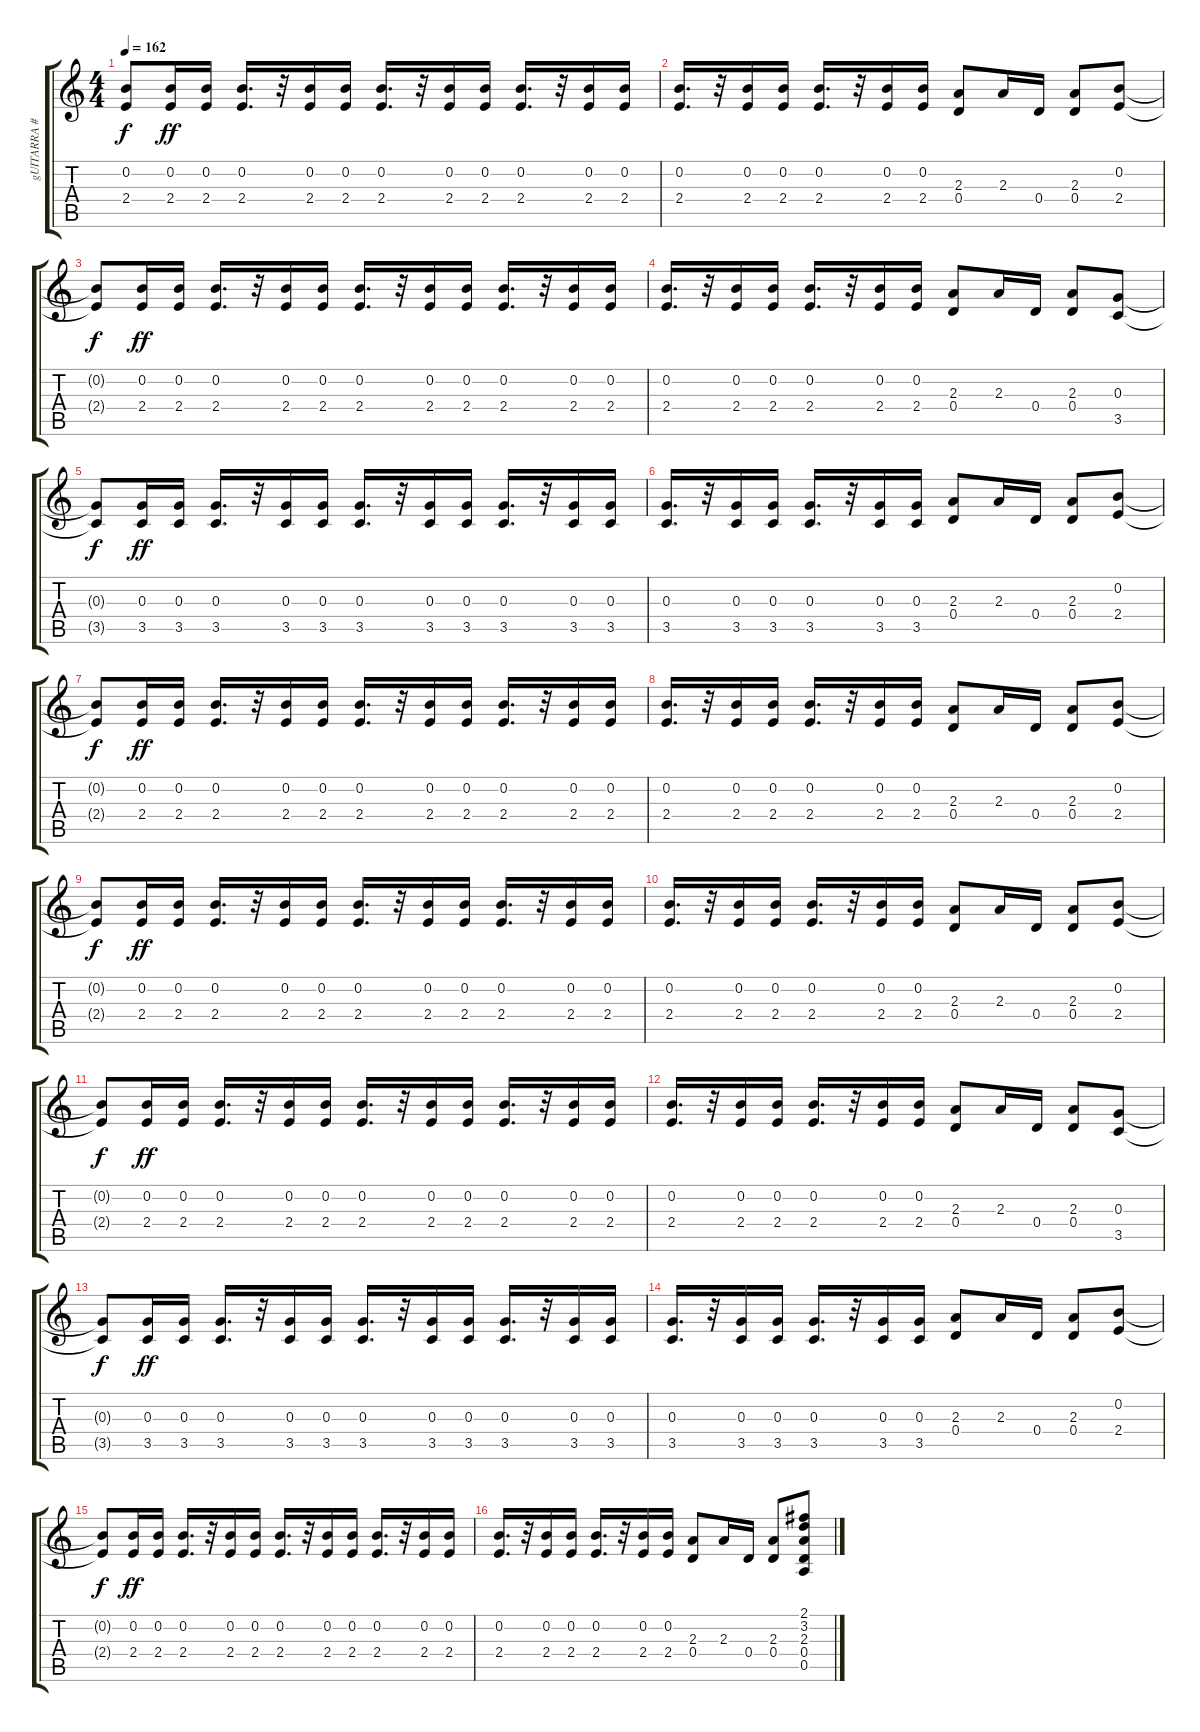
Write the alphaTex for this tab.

\track ("gUITARRA #2" "gUITARRA #") {instrument overdrivenguitar}
\staff {score tabs}
\tuning (E4 B3 G3 D3 A2 E2) {hide}
\ts (4 4)
\tempo 162
\clef g2
\ks c
(0.2{t} 2.4{t}).8{dy f} (0.2 2.4).16{dy ff} (0.2 2.4).16 (0.2 2.4).16{d} r.32 (0.2 2.4).16 (0.2 2.4).16 (0.2 2.4).16{d} r.32 (0.2 2.4).16 (0.2 2.4).16 (0.2 2.4).16{d} r.32 (0.2 2.4).16 (0.2 2.4).16 |
(0.2 2.4).16{d} r.32 (0.2 2.4).16 (0.2 2.4).16 (0.2 2.4).16{d} r.32 (0.2 2.4).16 (0.2 2.4).16 (2.3 0.4).8 2.3.16 0.4.16 (2.3 0.4).8 (0.2 2.4).8 |
(0.2{t} 2.4{t}).8{dy f} (0.2 2.4).16{dy ff} (0.2 2.4).16 (0.2 2.4).16{d} r.32 (0.2 2.4).16 (0.2 2.4).16 (0.2 2.4).16{d} r.32 (0.2 2.4).16 (0.2 2.4).16 (0.2 2.4).16{d} r.32 (0.2 2.4).16 (0.2 2.4).16 |
(0.2 2.4).16{d} r.32 (0.2 2.4).16 (0.2 2.4).16 (0.2 2.4).16{d} r.32 (0.2 2.4).16 (0.2 2.4).16 (2.3 0.4).8 2.3.16 0.4.16 (2.3 0.4).8 (0.3 3.5).8 |
(0.3{t} 3.5{t}).8{dy f} (0.3 3.5).16{dy ff} (0.3 3.5).16 (0.3 3.5).16{d} r.32 (0.3 3.5).16 (0.3 3.5).16 (0.3 3.5).16{d} r.32 (0.3 3.5).16 (0.3 3.5).16 (0.3 3.5).16{d} r.32 (0.3 3.5).16 (0.3 3.5).16 |
(0.3 3.5).16{d} r.32 (0.3 3.5).16 (0.3 3.5).16 (0.3 3.5).16{d} r.32 (0.3 3.5).16 (0.3 3.5).16 (2.3 0.4).8 2.3.16 0.4.16 (2.3 0.4).8 (0.2 2.4).8 |
(0.2{t} 2.4{t}).8{dy f} (0.2 2.4).16{dy ff} (0.2 2.4).16 (0.2 2.4).16{d} r.32 (0.2 2.4).16 (0.2 2.4).16 (0.2 2.4).16{d} r.32 (0.2 2.4).16 (0.2 2.4).16 (0.2 2.4).16{d} r.32 (0.2 2.4).16 (0.2 2.4).16 |
(0.2 2.4).16{d} r.32 (0.2 2.4).16 (0.2 2.4).16 (0.2 2.4).16{d} r.32 (0.2 2.4).16 (0.2 2.4).16 (2.3 0.4).8 2.3.16 0.4.16 (2.3 0.4).8 (0.2 2.4).8 |
(0.2{t} 2.4{t}).8{dy f} (0.2 2.4).16{dy ff} (0.2 2.4).16 (0.2 2.4).16{d} r.32 (0.2 2.4).16 (0.2 2.4).16 (0.2 2.4).16{d} r.32 (0.2 2.4).16 (0.2 2.4).16 (0.2 2.4).16{d} r.32 (0.2 2.4).16 (0.2 2.4).16 |
(0.2 2.4).16{d} r.32 (0.2 2.4).16 (0.2 2.4).16 (0.2 2.4).16{d} r.32 (0.2 2.4).16 (0.2 2.4).16 (2.3 0.4).8 2.3.16 0.4.16 (2.3 0.4).8 (0.2 2.4).8 |
(0.2{t} 2.4{t}).8{dy f} (0.2 2.4).16{dy ff} (0.2 2.4).16 (0.2 2.4).16{d} r.32 (0.2 2.4).16 (0.2 2.4).16 (0.2 2.4).16{d} r.32 (0.2 2.4).16 (0.2 2.4).16 (0.2 2.4).16{d} r.32 (0.2 2.4).16 (0.2 2.4).16 |
(0.2 2.4).16{d} r.32 (0.2 2.4).16 (0.2 2.4).16 (0.2 2.4).16{d} r.32 (0.2 2.4).16 (0.2 2.4).16 (2.3 0.4).8 2.3.16 0.4.16 (2.3 0.4).8 (0.3 3.5).8 |
(0.3{t} 3.5{t}).8{dy f} (0.3 3.5).16{dy ff} (0.3 3.5).16 (0.3 3.5).16{d} r.32 (0.3 3.5).16 (0.3 3.5).16 (0.3 3.5).16{d} r.32 (0.3 3.5).16 (0.3 3.5).16 (0.3 3.5).16{d} r.32 (0.3 3.5).16 (0.3 3.5).16 |
(0.3 3.5).16{d} r.32 (0.3 3.5).16 (0.3 3.5).16 (0.3 3.5).16{d} r.32 (0.3 3.5).16 (0.3 3.5).16 (2.3 0.4).8 2.3.16 0.4.16 (2.3 0.4).8 (0.2 2.4).8 |
(0.2{t} 2.4{t}).8{dy f} (0.2 2.4).16{dy ff} (0.2 2.4).16 (0.2 2.4).16{d} r.32 (0.2 2.4).16 (0.2 2.4).16 (0.2 2.4).16{d} r.32 (0.2 2.4).16 (0.2 2.4).16 (0.2 2.4).16{d} r.32 (0.2 2.4).16 (0.2 2.4).16 |
(0.2 2.4).16{d} r.32 (0.2 2.4).16 (0.2 2.4).16 (0.2 2.4).16{d} r.32 (0.2 2.4).16 (0.2 2.4).16 (2.3 0.4).8 2.3.16 0.4.16 (2.3 0.4).8 (2.1 3.2 2.3 0.4 0.5).8
